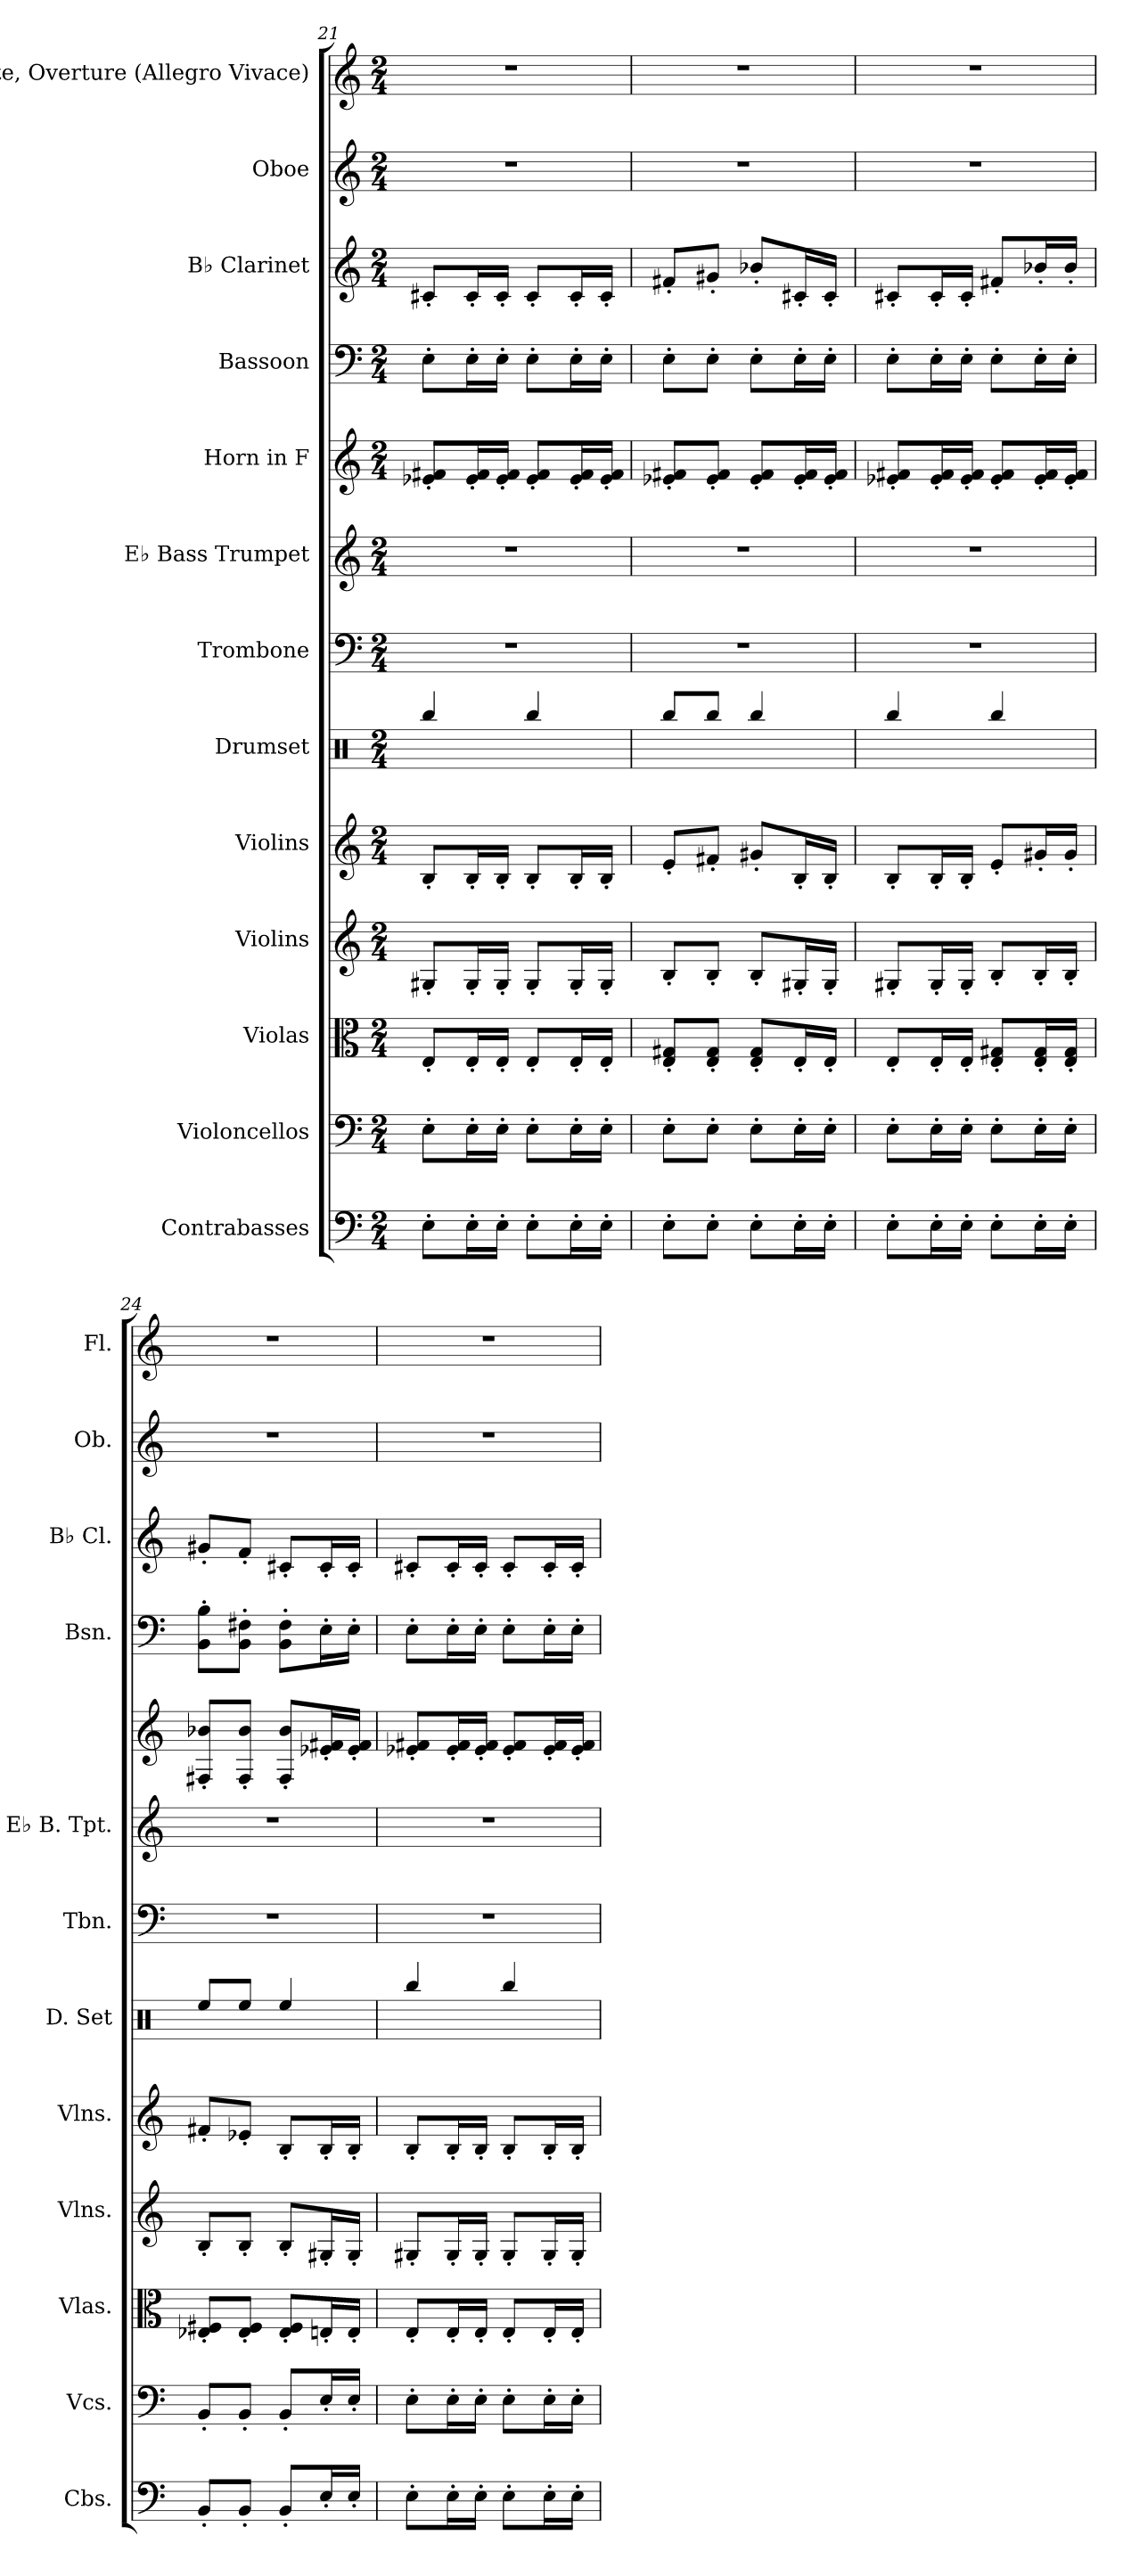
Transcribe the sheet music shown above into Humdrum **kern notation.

**kern	**kern	**kern	**kern	**kern	**kern	**kern	**kern	**kern	**kern	**kern	**kern	**kern
*part13	*part12	*part11	*part10	*part9	*part8	*part7	*part6	*part5	*part4	*part3	*part2	*part1
*staff13	*staff12	*staff11	*staff10	*staff9	*staff8	*staff7	*staff6	*staff5	*staff4	*staff3	*staff2	*staff1
*I"Contrabasses	*I"Violoncellos	*I"Violas	*I"Violins	*I"Violins	*I"Drumset	*I"Trombone	*I"E♭ Bass Trumpet	*I"Horn in F	*I"Bassoon	*I"B♭ Clarinet	*I"Oboe	*I"Flute, Overture (Allegro Vivace)
*I'Cbs.	*I'Vcs.	*I'Vlas.	*I'Vlns.	*I'Vlns.	*I'D. Set	*I'Tbn.	*I'E♭ B. Tpt.	*	*I'Bsn.	*I'B♭ Cl.	*I'Ob.	*I'Fl.
*clefF4	*clefF4	*clefC3	*clefG2	*clefG2	*clefX	*clefF4	*clefG2	*clefG2	*clefF4	*clefG2	*clefG2	*clefG2
*ITrd7c12	*	*	*	*	*	*	*ITrd5c9	*ITrd4c7	*	*ITrd1c2	*	*
*k[]	*k[]	*k[]	*k[]	*k[]	*k[]	*k[]	*k[b-e-a-]	*k[b-]	*k[]	*k[b-e-]	*k[]	*k[]
*M2/4	*M2/4	*M2/4	*M2/4	*M2/4	*M2/4	*M2/4	*M2/4	*M2/4	*M2/4	*M2/4	*M2/4	*M2/4
=21	=21	=21	=21	=21	=21	=21	=21	=21	=21	=21	=21	=21
8EE'\L	8E'\L	8E'/L	8G#X'/L	8B'/L	4Rbb/	2r	2r	8A-X/' 8Bn/'L	8E'\L	8Bn'/L	2r	2r
16EE'\L	16E'\L	16E'/L	16G#'/L	16B'/L	.	.	.	16A-/' 16B/'L	16E'\L	16B'/L	.	.
16EE'\JJ	16E'\JJ	16E'/JJ	16G#'/JJ	16B'/JJ	.	.	.	16A-/' 16B/'JJ	16E'\JJ	16B'/JJ	.	.
8EE'\L	8E'\L	8E'/L	8G#'/L	8B'/L	4Rbb/	.	.	8A-/' 8B/'L	8E'\L	8B'/L	.	.
16EE'\L	16E'\L	16E'/L	16G#'/L	16B'/L	.	.	.	16A-/' 16B/'L	16E'\L	16B'/L	.	.
16EE'\JJ	16E'\JJ	16E'/JJ	16G#'/JJ	16B'/JJ	.	.	.	16A-/' 16B/'JJ	16E'\JJ	16B'/JJ	.	.
=22	=22	=22	=22	=22	=22	=22	=22	=22	=22	=22	=22	=22
8EE'\L	8E'\L	8E/' 8G#X/'L	8B'/L	8e'/L	8Rbb/L	2r	2r	8A-X/' 8Bn/'L	8E'\L	8en'/L	2r	2r
8EE'\J	8E'\J	8E/' 8G#/'J	8B'/J	8f#X'/J	8Rbb/J	.	.	8A-/' 8B/'J	8E'\J	8f#X'/J	.	.
8EE'\L	8E'\L	8E/' 8G#/'L	8B'/L	8g#X'/L	4Rbb/	.	.	8A-/' 8B/'L	8E'\L	8a-X'/L	.	.
16EE'\L	16E'\L	16E'/L	16G#X'/L	16B'/L	.	.	.	16A-/' 16B/'L	16E'\L	16Bn'/L	.	.
16EE'\JJ	16E'\JJ	16E'/JJ	16G#'/JJ	16B'/JJ	.	.	.	16A-/' 16B/'JJ	16E'\JJ	16B'/JJ	.	.
!!LO:PB:g=z
=23	=23	=23	=23	=23	=23	=23	=23	=23	=23	=23	=23	=23
8EE'\L	8E'\L	8E'/L	8G#X'/L	8B'/L	4Rbb/	2r	2r	8A-X/' 8Bn/'L	8E'\L	8Bn'/L	2r	2r
16EE'\L	16E'\L	16E'/L	16G#'/L	16B'/L	.	.	.	16A-/' 16B/'L	16E'\L	16B'/L	.	.
16EE'\JJ	16E'\JJ	16E'/JJ	16G#'/JJ	16B'/JJ	.	.	.	16A-/' 16B/'JJ	16E'\JJ	16B'/JJ	.	.
8EE'\L	8E'\L	8E/' 8G#X/'L	8B'/L	8e'/L	4Rbb/	.	.	8A-/' 8B/'L	8E'\L	8en'/L	.	.
16EE'\L	16E'\L	16E/' 16G#/'L	16B'/L	16g#X'/L	.	.	.	16A-/' 16B/'L	16E'\L	16a-X'/L	.	.
16EE'\JJ	16E'\JJ	16E/' 16G#/'JJ	16B'/JJ	16g#'/JJ	.	.	.	16A-/' 16B/'JJ	16E'\JJ	16a-'/JJ	.	.
=24	=24	=24	=24	=24	=24	=24	=24	=24	=24	=24	=24	=24
8BBB'/L	8BB'/L	8E-X/' 8F#X/'L	8B'/L	8f#X'/L	8Ree/L	2r	2r	8BBn/' 8e-X/'L	8BB\' 8B\'L	8f#X'/L	2r	2r
8BBB'/J	8BB'/J	8E-/' 8F#/'J	8B'/J	8e-X'/J	8Ree/J	.	.	8BB/' 8e-/'J	8BB\' 8F#X\'J	8e-'/J	.	.
8BBB'/L	8BB'/L	8E-/' 8F#/'L	8B'/L	8B'/L	4Ree/	.	.	8BB/' 8e-/'L	8BB\' 8F#\'L	8Bn'/L	.	.
16EE'/L	16E'/L	16En'/L	16G#X'/L	16B'/L	.	.	.	16A-X/' 16Bn/'L	16E'\L	16B'/L	.	.
16EE'/JJ	16E'/JJ	16E'/JJ	16G#'/JJ	16B'/JJ	.	.	.	16A-/' 16B/'JJ	16E'\JJ	16B'/JJ	.	.
=25	=25	=25	=25	=25	=25	=25	=25	=25	=25	=25	=25	=25
8EE'\L	8E'\L	8E'/L	8G#X'/L	8B'/L	4Rbb/	2r	2r	8A-X/' 8Bn/'L	8E'\L	8Bn'/L	2r	2r
16EE'\L	16E'\L	16E'/L	16G#'/L	16B'/L	.	.	.	16A-/' 16B/'L	16E'\L	16B'/L	.	.
16EE'\JJ	16E'\JJ	16E'/JJ	16G#'/JJ	16B'/JJ	.	.	.	16A-/' 16B/'JJ	16E'\JJ	16B'/JJ	.	.
8EE'\L	8E'\L	8E'/L	8G#'/L	8B'/L	4Rbb/	.	.	8A-/' 8B/'L	8E'\L	8B'/L	.	.
16EE'\L	16E'\L	16E'/L	16G#'/L	16B'/L	.	.	.	16A-/' 16B/'L	16E'\L	16B'/L	.	.
16EE'\JJ	16E'\JJ	16E'/JJ	16G#'/JJ	16B'/JJ	.	.	.	16A-/' 16B/'JJ	16E'\JJ	16B'/JJ	.	.
=	=	=	=	=	=	=	=	=	=	=	=	=
*-	*-	*-	*-	*-	*-	*-	*-	*-	*-	*-	*-	*-
